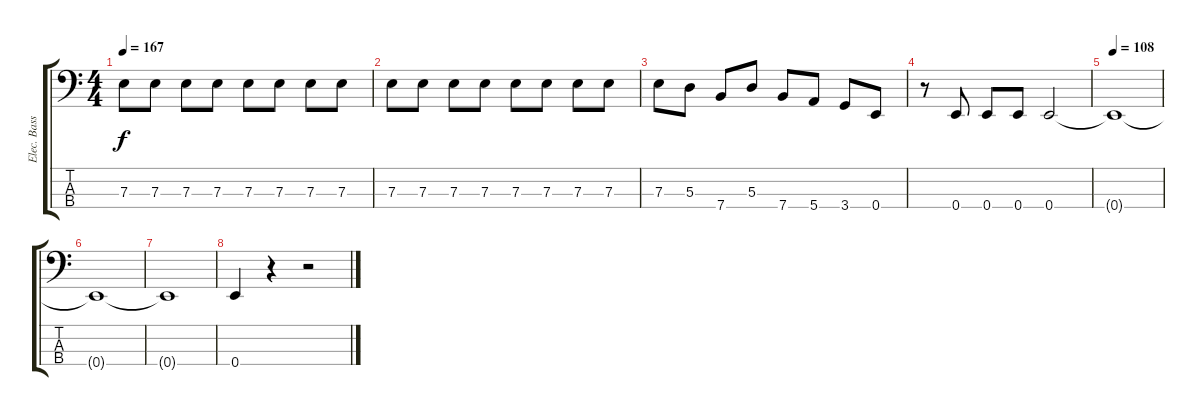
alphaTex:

\track ("Elec. Bass" "Elec. Bass") {instrument electricbassfinger}
\staff {score tabs}
\tuning (G2 D2 A1 E1) {hide}
\ts (4 4)
\tempo 167
\clef f4
\ks c
7.3.8{dy f} 7.3.8 7.3.8 7.3.8 7.3.8 7.3.8 7.3.8 7.3.8 |
7.3.8 7.3.8 7.3.8 7.3.8 7.3.8 7.3.8 7.3.8 7.3.8 |
7.3.8 5.3.8 7.4.8 5.3.8 7.4.8 5.4.8 3.4.8 0.4.8 |
r.8 0.4.8 0.4.8 0.4.8 0.4.2 |
\tempo 108
0.4{t}.1 |
0.4{t}.1 |
0.4{t}.1 |
0.4.4 r.4 r.2
